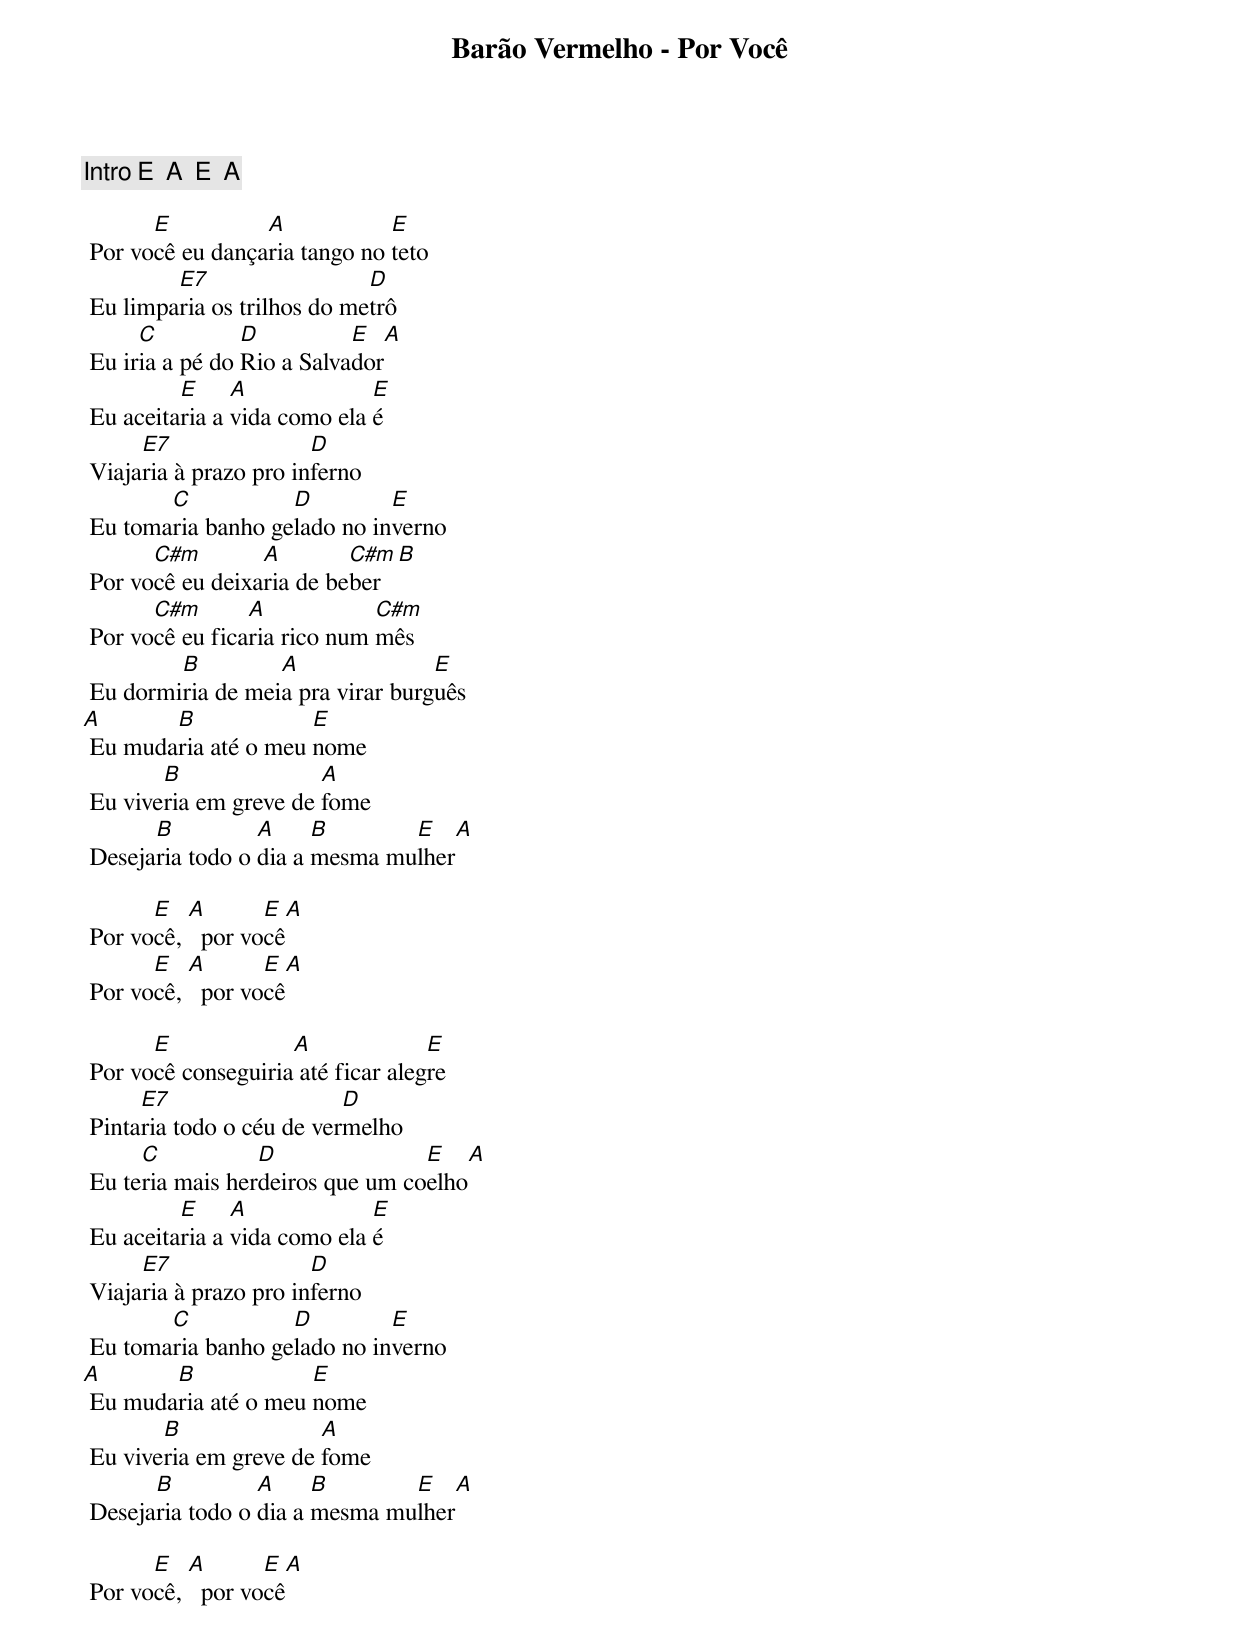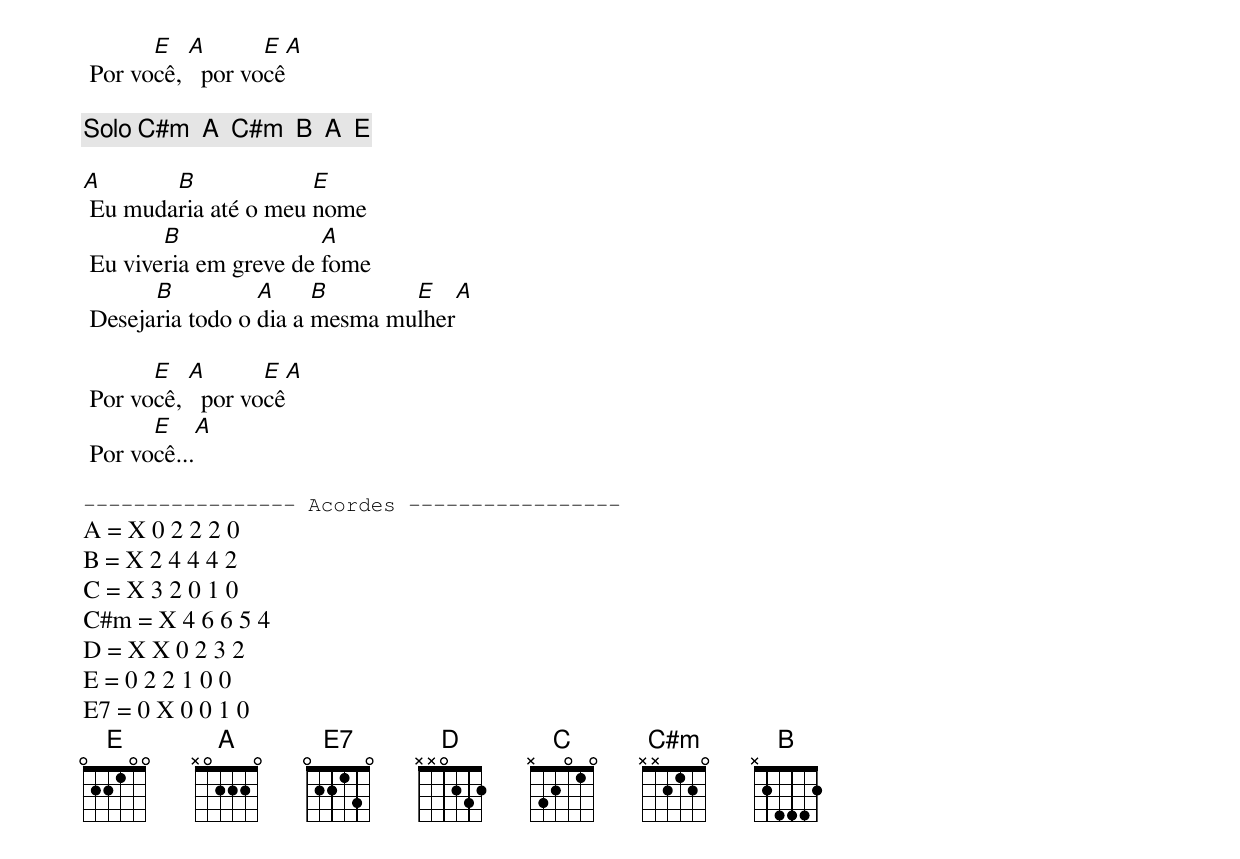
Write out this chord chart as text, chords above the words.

Barão Vermelho - Por Você

[Intro] E  A  E  A

       E          A            E
 Por você eu dançaria tango no teto
         E7                  D
 Eu limparia os trilhos do metrô
      C          D          E   A
 Eu iria a pé do Rio a Salvador
          E     A             E
 Eu aceitaria a vida como ela é
      E7                D
 Viajaria à prazo pro inferno
        C           D         E
 Eu tomaria banho gelado no inverno
       C#m        A        C#m  B
 Por você eu deixaria de beber
       C#m       A            C#m
 Por você eu ficaria rico num mês
         B         A               E
 Eu dormiria de meia pra virar burguês
A       B             E
 Eu mudaria até o meu nome
        B               A
 Eu viveria em greve de fome
       B          A     B       E    A
 Desejaria todo o dia a mesma mulher

       E   A       E  A
 Por você,   por você
       E   A       E  A
 Por você,   por você

       E             A              E
 Por você conseguiria até ficar alegre
      E7                   D
 Pintaria todo o céu de vermelho
      C           D               E    A
 Eu teria mais herdeiros que um coelho
          E     A             E
 Eu aceitaria a vida como ela é
      E7                D
 Viajaria à prazo pro inferno
        C           D         E
 Eu tomaria banho gelado no inverno
A       B             E
 Eu mudaria até o meu nome
        B               A
 Eu viveria em greve de fome
       B          A     B       E    A
 Desejaria todo o dia a mesma mulher

       E   A       E  A
 Por você,   por você
       E   A       E  A
 Por você,   por você

[Solo] C#m  A  C#m  B  A  E

A       B             E
 Eu mudaria até o meu nome
        B               A
 Eu viveria em greve de fome
       B          A     B       E    A
 Desejaria todo o dia a mesma mulher

       E   A       E  A
 Por você,   por você
       E     A
 Por você...

----------------- Acordes -----------------
A = X 0 2 2 2 0
B = X 2 4 4 4 2
C = X 3 2 0 1 0
C#m = X 4 6 6 5 4
D = X X 0 2 3 2
E = 0 2 2 1 0 0
E7 = 0 X 0 0 1 0
